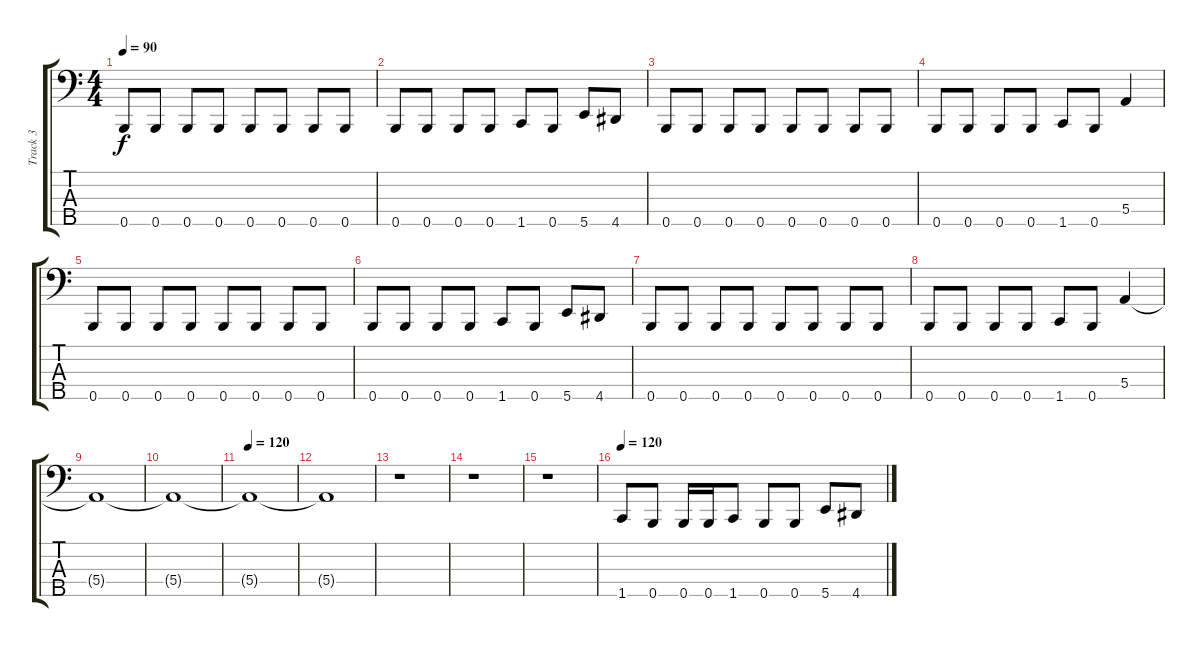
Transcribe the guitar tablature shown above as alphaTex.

\track ("Track 3" "Track 3") {instrument electricbasspick}
\staff {score tabs}
\tuning (G2 D2 A1 E1 B0) {hide}
\ts (4 4)
\tempo 90
\clef f4
\ks c
0.5.8{dy f} 0.5.8 0.5.8 0.5.8 0.5.8 0.5.8 0.5.8 0.5.8 |
0.5.8 0.5.8 0.5.8 0.5.8 1.5.8 0.5.8 5.5.8 4.5.8 |
0.5.8 0.5.8 0.5.8 0.5.8 0.5.8 0.5.8 0.5.8 0.5.8 |
0.5.8 0.5.8 0.5.8 0.5.8 1.5.8 0.5.8 5.4.4 |
0.5.8 0.5.8 0.5.8 0.5.8 0.5.8 0.5.8 0.5.8 0.5.8 |
0.5.8 0.5.8 0.5.8 0.5.8 1.5.8 0.5.8 5.5.8 4.5.8 |
0.5.8 0.5.8 0.5.8 0.5.8 0.5.8 0.5.8 0.5.8 0.5.8 |
0.5.8 0.5.8 0.5.8 0.5.8 1.5.8 0.5.8 5.4.4 |
5.4{t}.1 |
5.4{t}.1 |
\tempo 120
5.4{t}.1 |
5.4{t}.1 |
r.1 |
r.1 |
r.1 |
\tempo 120
1.5.8 0.5.8 0.5.16 0.5.16 1.5.8 0.5.8 0.5.8 5.5.8 4.5.8
